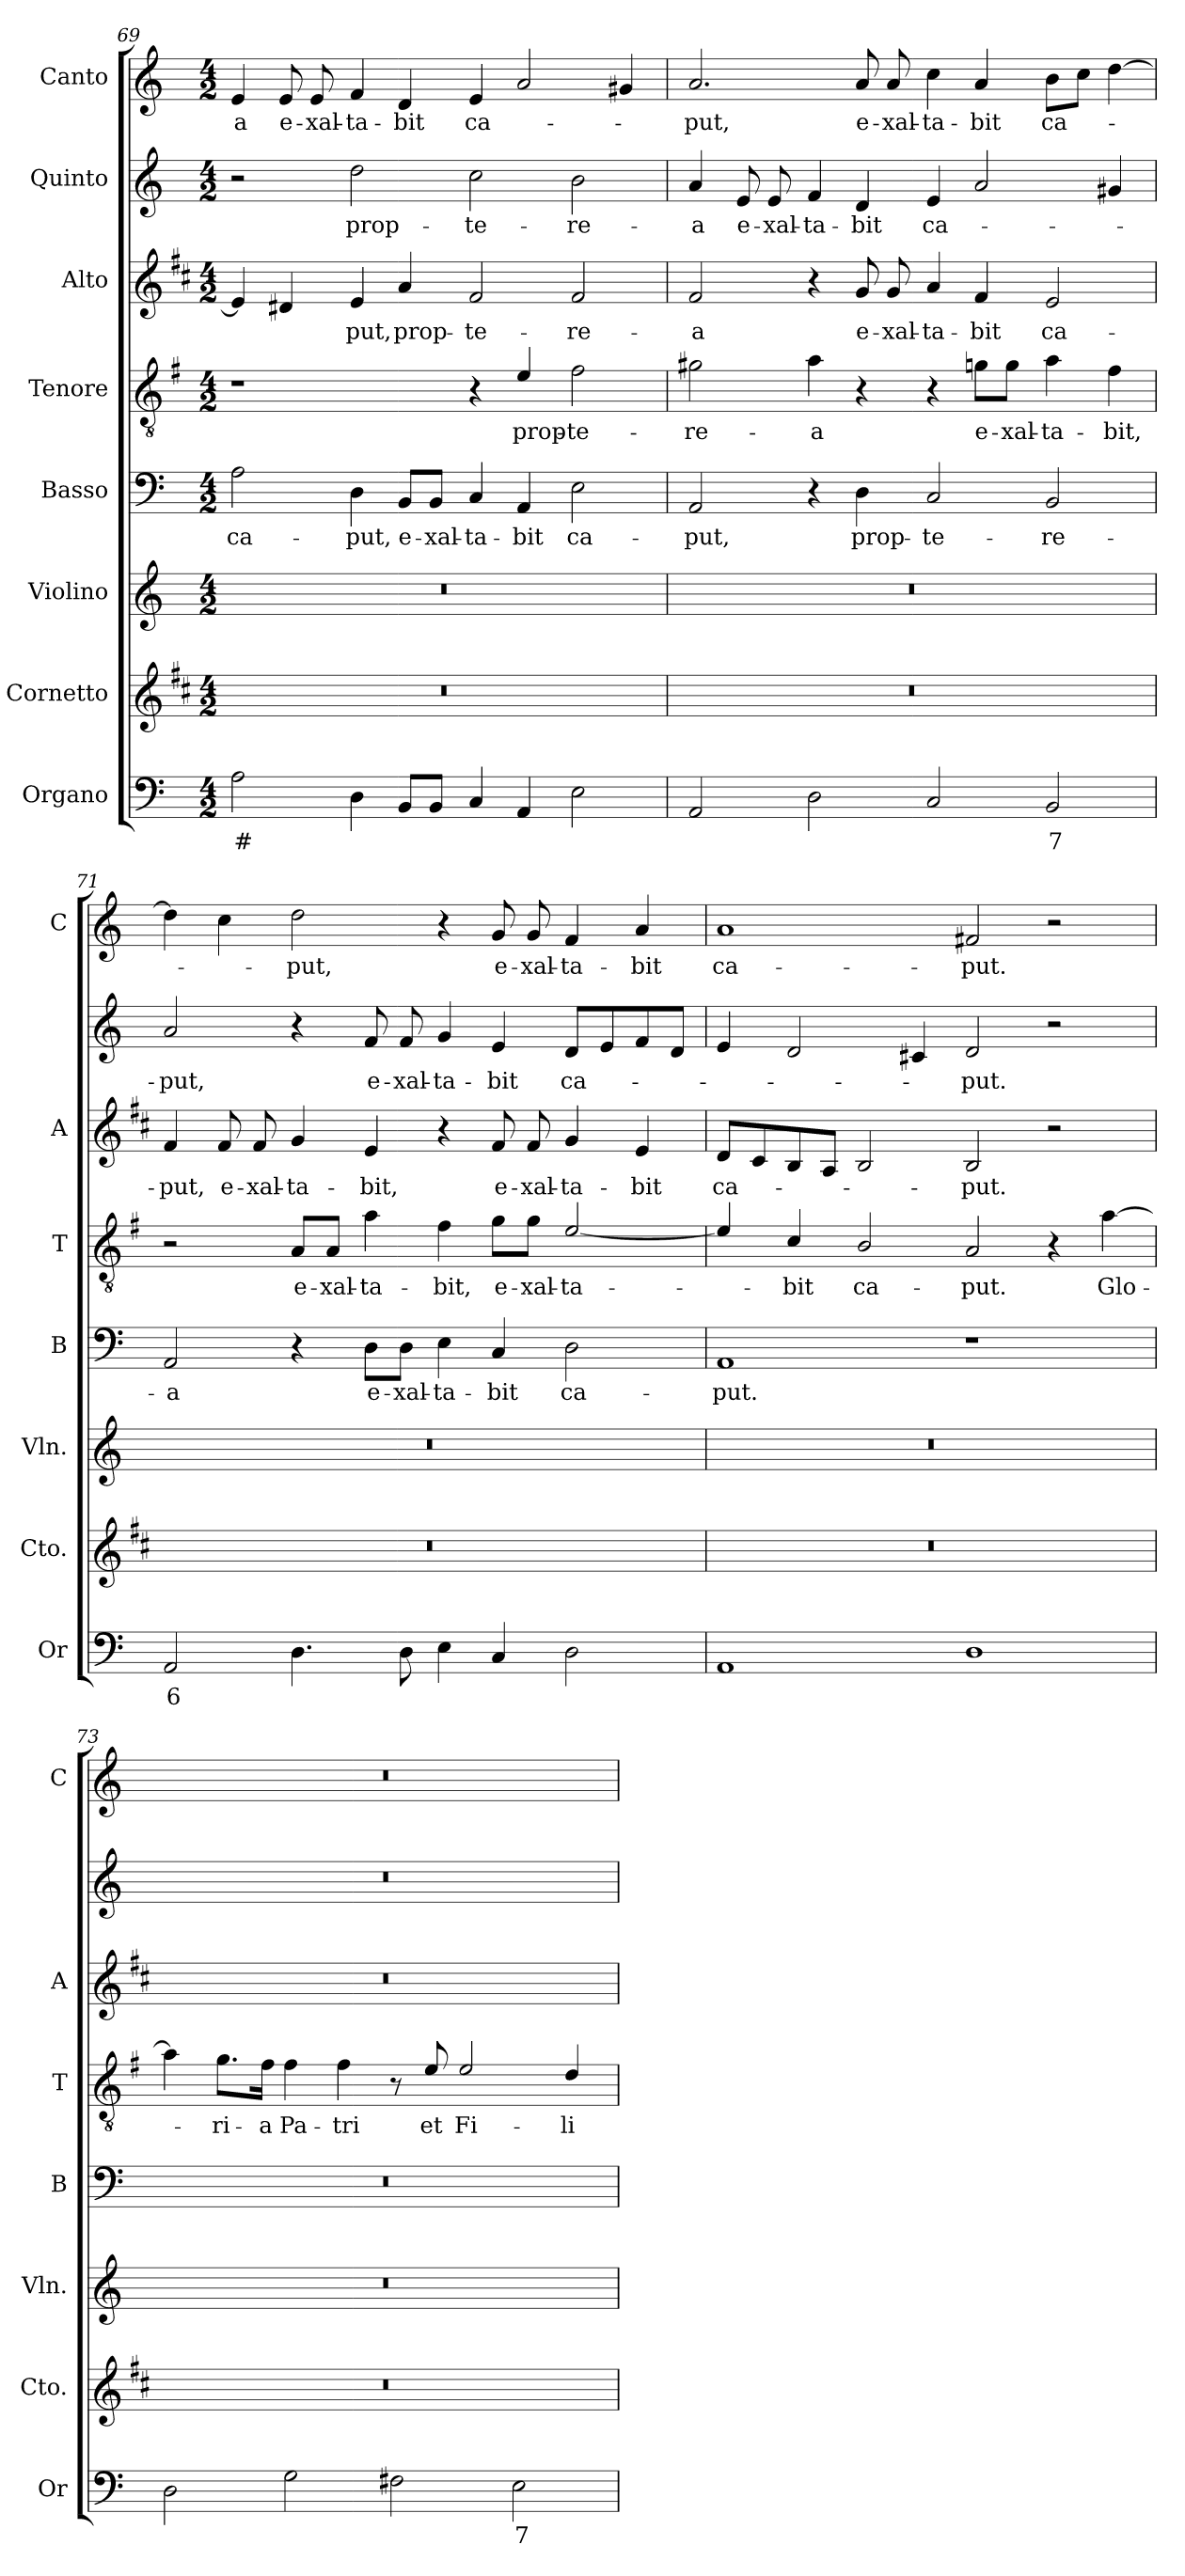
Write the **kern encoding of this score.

**kern	**text	**kern	**kern	**kern	**text	**kern	**text	**kern	**text	**kern	**text	**kern	**text
*part8	*part8	*part7	*part6	*part5	*part5	*part4	*part4	*part3	*part3	*part2	*part2	*part1	*part1
*staff8	*staff8	*staff7	*staff6	*staff5	*staff5	*staff4	*staff4	*staff3	*staff3	*staff2	*staff2	*staff1	*staff1
*I"Organo	*	*I"Cornetto	*I"Violino	*I"Basso	*	*I"Tenore	*	*I"Alto	*	*I"Quinto	*	*I"Canto	*
*I'Or	*	*I'Cto.	*I'Vln.	*I'B	*	*I'T	*	*I'A	*	*	*	*I'C	*
*clefF4	*	*clefG2	*clefG2	*clefF4	*	*clefGv2	*	*clefG2	*	*clefG2	*	*clefG2	*
*	*	*ITrd1c2	*	*	*	*ITrd4c7	*	*ITrd1c2	*	*	*	*	*
*k[]	*	*k[]	*k[]	*k[]	*	*k[]	*	*k[]	*	*k[]	*	*k[]	*
*C:	*	*C:	*C:	*C:	*	*C:	*	*C:	*	*C:	*	*C:	*
*M4/2	*	*M4/2	*M4/2	*M4/2	*	*M4/2	*	*M4/2	*	*M4/2	*	*M4/2	*
=69	=69	=69	=69	=69	=69	=69	=69	=69	=69	=69	=69	=69	=69
!	!LO:LY:b	!	!	!	!LO:LY:b	!	!	!	!	!	!	!	!LO:LY:b
2A\	#	0r	0r	2A\	ca-	1r	.	4d/]	.	2r	.	4e/	-a
!	!	!	!	!	!	!	!	!	!	!	!	!	!LO:LY:b
.	.	.	.	.	.	.	.	4c#X/	.	.	.	8e/	e-
!	!	!	!	!	!	!	!	!	!	!	!	!	!LO:LY:b
.	.	.	.	.	.	.	.	.	.	.	.	8e/	-xal-
!	!	!	!	!	!LO:LY:b	!	!	!	!LO:LY:b	!	!LO:LY:b	!	!LO:LY:b
4D\	.	.	.	4D\	-put,	.	.	4d/	-put,	2dd\	prop-	4f/	-ta-
!	!	!	!	!	!LO:LY:b	!	!	!	!LO:LY:b	!	!	!	!LO:LY:b
8BB/L	.	.	.	8BB/L	e-	.	.	4g/	prop-	.	.	4d/	-bit
!	!	!	!	!	!LO:LY:b	!	!	!	!	!	!	!	!
8BB/J	.	.	.	8BB/J	-xal-	.	.	.	.	.	.	.	.
!	!	!	!	!	!LO:LY:b	!	!	!	!LO:LY:b	!	!LO:LY:b	!	!LO:LY:b
4C/	.	.	.	4C/	-ta-	4r	.	2e/	-te-	2cc\	-te-	4e/	ca-
!	!	!	!	!	!LO:LY:b	!	!LO:LY:b	!	!	!	!	!	!
4AA/	.	.	.	4AA/	-bit	4A/	prop-	.	.	.	.	2a/	.
!	!	!	!	!	!LO:LY:b	!	!LO:LY:b	!	!LO:LY:b	!	!LO:LY:b	!	!
2E\	.	.	.	2E\	ca-	2B\	-te-	2e/	-re-	2b\	-re-	.	.
.	.	.	.	.	.	.	.	.	.	.	.	4g#X/	.
=70	=70	=70	=70	=70	=70	=70	=70	=70	=70	=70	=70	=70	=70
!	!	!	!	!	!LO:LY:b	!	!LO:LY:b	!	!LO:LY:b	!	!LO:LY:b	!	!LO:LY:b
2AA/	.	0r	0r	2AA/	-put,	2c#X\	-re-	2e/	-a	4a/	-a	2.a/	-put,
!	!	!	!	!	!	!	!	!	!	!	!LO:LY:b	!	!
.	.	.	.	.	.	.	.	.	.	8e/	e-	.	.
!	!	!	!	!	!	!	!	!	!	!	!LO:LY:b	!	!
.	.	.	.	.	.	.	.	.	.	8e/	-xal-	.	.
!	!	!	!	!	!	!	!LO:LY:b	!	!	!	!LO:LY:b	!	!
2D\	.	.	.	4r	.	4d\	-a	4r	.	4f/	-ta-	.	.
!	!	!	!	!	!LO:LY:b	!	!	!	!LO:LY:b	!	!LO:LY:b	!	!LO:LY:b
.	.	.	.	4D\	prop-	4r	.	8f/	e-	4d/	-bit	8a/	e-
!	!	!	!	!	!	!	!	!	!LO:LY:b	!	!	!	!LO:LY:b
.	.	.	.	.	.	.	.	8f/	-xal-	.	.	8a/	-xal-
!	!	!	!	!	!LO:LY:b	!	!	!	!LO:LY:b	!	!LO:LY:b	!	!LO:LY:b
2C/	.	.	.	2C/	-te-	4r	.	4g/	-ta-	4e/	ca-	4cc\	-ta-
!	!	!	!	!	!	!	!LO:LY:b	!	!LO:LY:b	!	!	!	!LO:LY:b
.	.	.	.	.	.	8cn\L	e-	4e/	-bit	2a/	.	4a/	-bit
!	!	!	!	!	!	!	!LO:LY:b	!	!	!	!	!	!
.	.	.	.	.	.	8c\J	-xal-	.	.	.	.	.	.
!	!LO:LY:b	!	!	!	!LO:LY:b	!	!LO:LY:b	!	!LO:LY:b	!	!	!	!LO:LY:b
2BB/	7	.	.	2BB/	-re-	4d\	-ta-	2d/	ca-	.	.	8b\L	ca-
.	.	.	.	.	.	.	.	.	.	.	.	8cc\J	.
!	!	!	!	!	!	!	!LO:LY:b	!	!	!	!	!	!
.	.	.	.	.	.	4B\	-bit,	.	.	4g#X/	.	[4dd\	.
!!LO:PB:g=z
=71	=71	=71	=71	=71	=71	=71	=71	=71	=71	=71	=71	=71	=71
!	!LO:LY:b	!	!	!	!LO:LY:b	!	!	!	!LO:LY:b	!	!LO:LY:b	!	!
2AA/	6	0r	0r	2AA/	-a	2r	.	4e/	-put,	2a/	-put,	4dd\]	.
!	!	!	!	!	!	!	!	!	!LO:LY:b	!	!	!	!
.	.	.	.	.	.	.	.	8e/	e-	.	.	4cc\	.
!	!	!	!	!	!	!	!	!	!LO:LY:b	!	!	!	!
.	.	.	.	.	.	.	.	8e/	-xal-	.	.	.	.
!	!	!	!	!	!	!	!LO:LY:b	!	!LO:LY:b	!	!	!	!LO:LY:b
4.D\	.	.	.	4r	.	8D/L	e-	4f/	-ta-	4r	.	2dd\	-put,
!	!	!	!	!	!	!	!LO:LY:b	!	!	!	!	!	!
.	.	.	.	.	.	8D/J	-xal-	.	.	.	.	.	.
!	!	!	!	!	!LO:LY:b	!	!LO:LY:b	!	!LO:LY:b	!	!LO:LY:b	!	!
.	.	.	.	8D\L	e-	4d\	-ta-	4d/	-bit,	8f/	e-	.	.
!	!	!	!	!	!LO:LY:b	!	!	!	!	!	!LO:LY:b	!	!
8D\	.	.	.	8D\J	-xal-	.	.	.	.	8f/	-xal-	.	.
!	!	!	!	!	!LO:LY:b	!	!LO:LY:b	!	!	!	!LO:LY:b	!	!
4E\	.	.	.	4E\	-ta-	4B\	-bit,	4r	.	4g/	-ta-	4r	.
!	!	!	!	!	!LO:LY:b	!	!LO:LY:b	!	!LO:LY:b	!	!LO:LY:b	!	!LO:LY:b
4C/	.	.	.	4C/	-bit	8c\L	e-	8e/	e-	4e/	-bit	8g/	e-
!	!	!	!	!	!	!	!LO:LY:b	!	!LO:LY:b	!	!	!	!LO:LY:b
.	.	.	.	.	.	8c\J	-xal-	8e/	-xal-	.	.	8g/	-xal-
!	!	!	!	!	!LO:LY:b	!	!LO:LY:b	!	!LO:LY:b	!	!LO:LY:b	!	!LO:LY:b
2D\	.	.	.	2D\	ca-	[2A/	-ta-	4f/	-ta-	8d/L	ca-	4f/	-ta-
.	.	.	.	.	.	.	.	.	.	8e/	.	.	.
!	!	!	!	!	!	!	!	!	!LO:LY:b	!	!	!	!LO:LY:b
.	.	.	.	.	.	.	.	4d/	-bit	8f/	.	4a/	-bit
.	.	.	.	.	.	.	.	.	.	8d/J	.	.	.
=72	=72	=72	=72	=72	=72	=72	=72	=72	=72	=72	=72	=72	=72
!	!	!	!	!	!LO:LY:b	!	!	!	!LO:LY:b	!	!	!	!LO:LY:b
1AA	.	0r	0r	1AA	-put.	4A/]	.	8c/L	ca-	4e/	.	1a	ca-
.	.	.	.	.	.	.	.	8B/	.	.	.	.	.
!	!	!	!	!	!	!	!LO:LY:b	!	!	!	!	!	!
.	.	.	.	.	.	4F/	-bit	8A/	.	2d/	.	.	.
.	.	.	.	.	.	.	.	8G/J	.	.	.	.	.
!	!	!	!	!	!	!	!LO:LY:b	!	!	!	!	!	!
.	.	.	.	.	.	2E/	ca-	2A/	.	.	.	.	.
.	.	.	.	.	.	.	.	.	.	4c#X/	.	.	.
!	!	!	!	!	!	!	!LO:LY:b	!	!LO:LY:b	!	!LO:LY:b	!	!LO:LY:b
1D	.	.	.	1r	.	2D/	-put.	2A/	-put.	2d/	-put.	2f#X/	-put.
.	.	.	.	.	.	4r	.	2r	.	2r	.	2r	.
!	!	!	!	!	!	!	!LO:LY:b	!	!	!	!	!	!
.	.	.	.	.	.	[4d\	Glo-	.	.	.	.	.	.
=73	=73	=73	=73	=73	=73	=73	=73	=73	=73	=73	=73	=73	=73
2D\	.	0r	0r	0r	.	4d\]	.	0r	.	0r	.	0r	.
!	!	!	!	!	!	!	!LO:LY:b	!	!	!	!	!	!
.	.	.	.	.	.	8.c\L	-ri-	.	.	.	.	.	.
!	!	!	!	!	!	!	!LO:LY:b	!	!	!	!	!	!
.	.	.	.	.	.	16B\Jk	-a	.	.	.	.	.	.
!	!	!	!	!	!	!	!LO:LY:b	!	!	!	!	!	!
2G\	.	.	.	.	.	4B\	Pa-	.	.	.	.	.	.
!	!	!	!	!	!	!	!LO:LY:b	!	!	!	!	!	!
.	.	.	.	.	.	4B\	-tri	.	.	.	.	.	.
2F#X\	.	.	.	.	.	8r	.	.	.	.	.	.	.
!	!	!	!	!	!	!	!LO:LY:b	!	!	!	!	!	!
.	.	.	.	.	.	8A/	et	.	.	.	.	.	.
!	!	!	!	!	!	!	!LO:LY:b	!	!	!	!	!	!
.	.	.	.	.	.	2A/	Fi-	.	.	.	.	.	.
!	!LO:LY:b	!	!	!	!	!	!	!	!	!	!	!	!
2E\	7	.	.	.	.	.	.	.	.	.	.	.	.
!	!	!	!	!	!	!	!LO:LY:b	!	!	!	!	!	!
.	.	.	.	.	.	4G/	-li-	.	.	.	.	.	.
=	=	=	=	=	=	=	=	=	=	=	=	=	=
*-	*-	*-	*-	*-	*-	*-	*-	*-	*-	*-	*-	*-	*-
